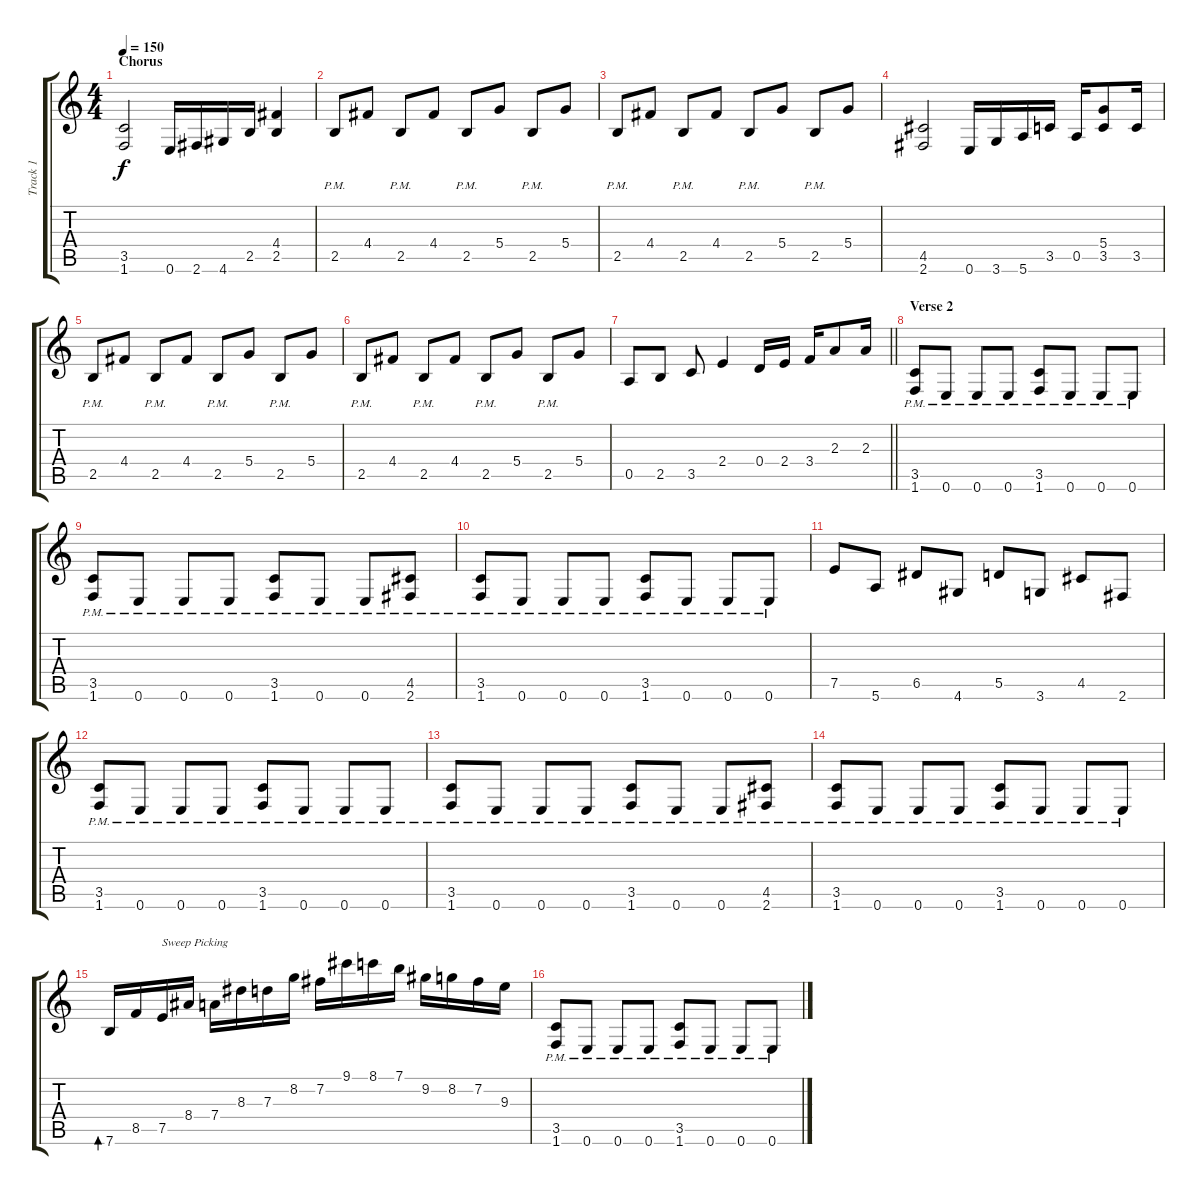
\track ("Track 1" "Track 1") {instrument overdrivenguitar}
\staff {score tabs}
\tuning (E4 B3 G3 D3 A2 E2) {hide}
\ts (4 4)
\section ("" "Chorus")
\tempo 150
\clef g2
\ks c
(3.5 1.6).2{dy f} 0.6.16 2.6.16 4.6.16 2.5.16 (4.4 2.5).4 |
2.5{pm}.8 4.4.8 2.5{pm}.8 4.4.8 2.5{pm}.8 5.4.8 2.5{pm}.8 5.4.8 |
2.5{pm}.8 4.4.8 2.5{pm}.8 4.4.8 2.5{pm}.8 5.4.8 2.5{pm}.8 5.4.8 |
(4.5 2.6).2 0.6.16 3.6.16 5.6.16 3.5.16 0.5.16 (5.4 3.5).8 3.5.16 |
2.5{pm}.8 4.4.8 2.5{pm}.8 4.4.8 2.5{pm}.8 5.4.8 2.5{pm}.8 5.4.8 |
2.5{pm}.8 4.4.8 2.5{pm}.8 4.4.8 2.5{pm}.8 5.4.8 2.5{pm}.8 5.4.8 |
\barLineRight lightlight
0.5.8 2.5.8 3.5.8 2.4.4 0.4.16 2.4.16 3.4.16 2.3.8 2.3.16 |
\section ("" "Verse 2")
(3.5{pm} 1.6{pm}).8 0.6{pm}.8 0.6{pm}.8 0.6{pm}.8 (3.5{pm} 1.6{pm}).8 0.6{pm}.8 0.6{pm}.8 0.6{pm}.8 |
(3.5{pm} 1.6{pm}).8 0.6{pm}.8 0.6{pm}.8 0.6{pm}.8 (3.5{pm} 1.6{pm}).8 0.6{pm}.8 0.6{pm}.8 (4.5{pm} 2.6{pm}).8 |
(3.5{pm} 1.6{pm}).8 0.6{pm}.8 0.6{pm}.8 0.6{pm}.8 (3.5{pm} 1.6{pm}).8 0.6{pm}.8 0.6{pm}.8 0.6{pm}.8 |
7.5.8 5.6.8 6.5.8 4.6.8 5.5.8 3.6.8 4.5.8 2.6.8 |
(3.5{pm} 1.6{pm}).8 0.6{pm}.8 0.6{pm}.8 0.6{pm}.8 (3.5{pm} 1.6{pm}).8 0.6{pm}.8 0.6{pm}.8 0.6{pm}.8 |
(3.5{pm} 1.6{pm}).8 0.6{pm}.8 0.6{pm}.8 0.6{pm}.8 (3.5{pm} 1.6{pm}).8 0.6{pm}.8 0.6{pm}.8 (4.5{pm} 2.6{pm}).8 |
(3.5{pm} 1.6{pm}).8 0.6{pm}.8 0.6{pm}.8 0.6{pm}.8 (3.5{pm} 1.6{pm}).8 0.6{pm}.8 0.6{pm}.8 0.6{pm}.8 |
7.6.16{bd 30} 8.5.16 7.5.16{txt "Sweep Picking"} 8.4.16 7.4.16 8.3.16 7.3.16 8.2.16 7.2.16 9.1.16 8.1.16 7.1.16 9.2.16 8.2.16 7.2.16 9.3.16 |
(3.5{pm} 1.6{pm}).8 0.6{pm}.8 0.6{pm}.8 0.6{pm}.8 (3.5{pm} 1.6{pm}).8 0.6{pm}.8 0.6{pm}.8 0.6{pm}.8
